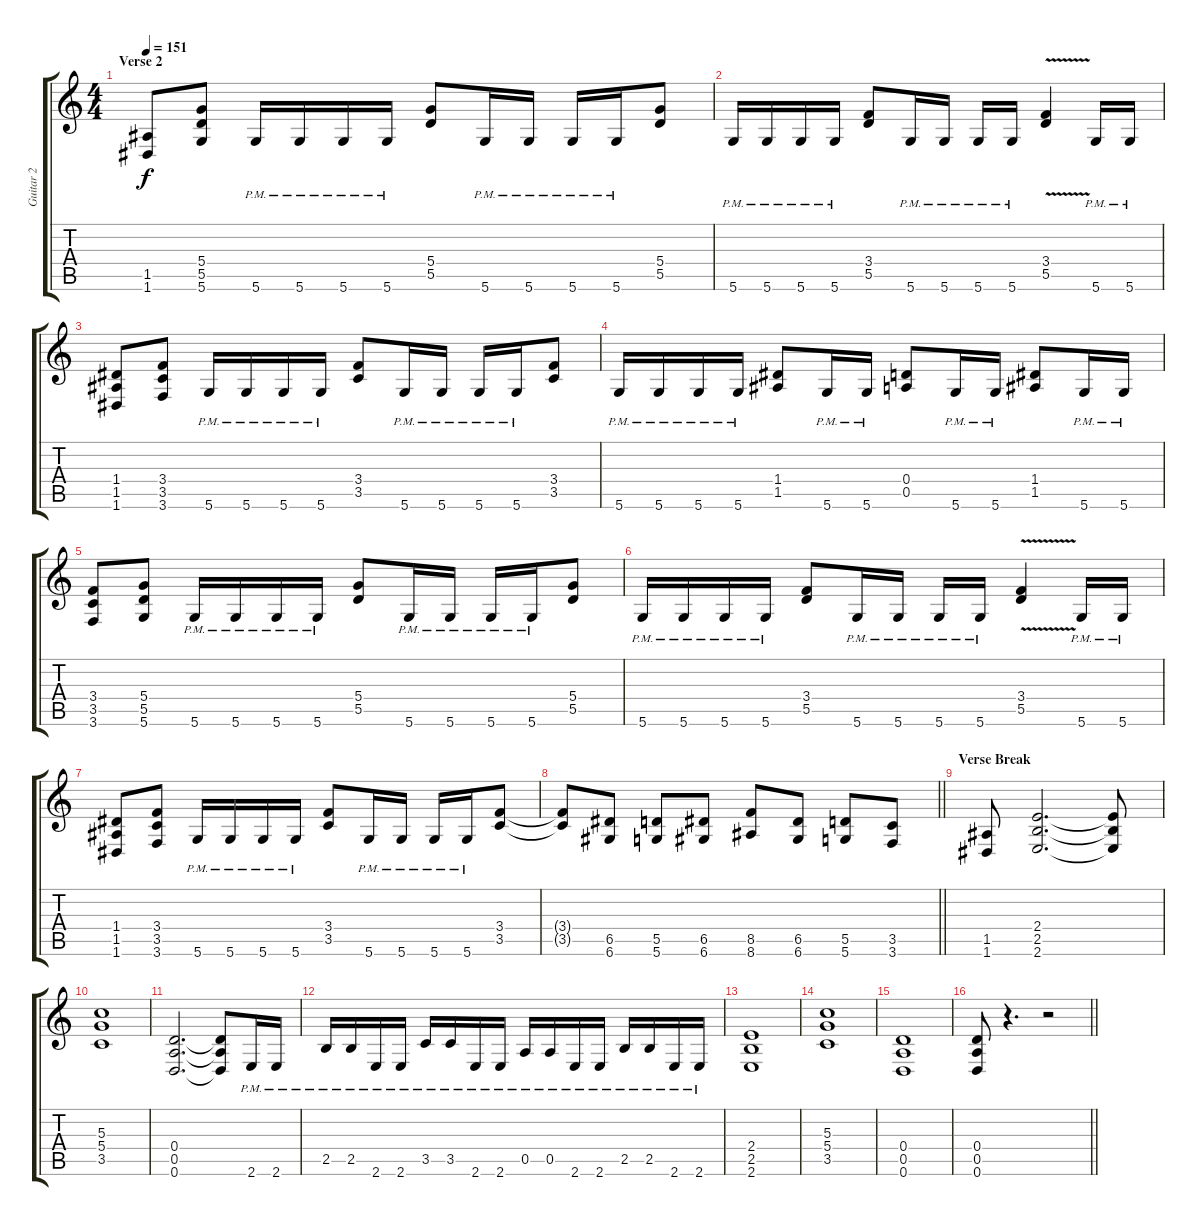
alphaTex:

\track ("Guitar 2" "Guitar 2") {instrument overdrivenguitar}
\staff {score tabs}
\tuning (E4 B3 G3 D3 A2 D2) {hide}
\ts (4 4)
\section ("" "Verse 2")
\tempo 151
\clef g2
\ks c
(1.5 1.6).8{dy f} (5.4 5.5 5.6).8 5.6{pm}.16 5.6{pm}.16 5.6{pm}.16 5.6{pm}.16 (5.4 5.5).8 5.6{pm}.16 5.6{pm}.16 5.6{pm}.16 5.6{pm}.16 (5.4 5.5).8 |
5.6{pm}.16 5.6{pm}.16 5.6{pm}.16 5.6{pm}.16 (3.4 5.5).8 5.6{pm}.16 5.6{pm}.16 5.6{pm}.16 5.6{pm}.16 (3.4{v} 5.5{v}).4 5.6{pm}.16 5.6{pm}.16 |
(1.4 1.5 1.6).8 (3.4 3.5 3.6).8 5.6{pm}.16 5.6{pm}.16 5.6{pm}.16 5.6{pm}.16 (3.4 3.5).8 5.6{pm}.16 5.6{pm}.16 5.6{pm}.16 5.6{pm}.16 (3.4 3.5).8 |
5.6{pm}.16 5.6{pm}.16 5.6{pm}.16 5.6{pm}.16 (1.4 1.5).8 5.6{pm}.16 5.6{pm}.16 (0.4 0.5).8 5.6{pm}.16 5.6{pm}.16 (1.4 1.5).8 5.6{pm}.16 5.6{pm}.16 |
(3.4 3.5 3.6).8 (5.4 5.5 5.6).8 5.6{pm}.16 5.6{pm}.16 5.6{pm}.16 5.6{pm}.16 (5.4 5.5).8 5.6{pm}.16 5.6{pm}.16 5.6{pm}.16 5.6{pm}.16 (5.4 5.5).8 |
5.6{pm}.16 5.6{pm}.16 5.6{pm}.16 5.6{pm}.16 (3.4 5.5).8 5.6{pm}.16 5.6{pm}.16 5.6{pm}.16 5.6{pm}.16 (3.4{v} 5.5{v}).4 5.6{pm}.16 5.6{pm}.16 |
(1.4 1.5 1.6).8 (3.4 3.5 3.6).8 5.6{pm}.16 5.6{pm}.16 5.6{pm}.16 5.6{pm}.16 (3.4 3.5).8 5.6{pm}.16 5.6{pm}.16 5.6{pm}.16 5.6{pm}.16 (3.4 3.5).8 |
\barLineRight lightlight
(3.4{t} 3.5{t}).8 (6.5 6.6).8 (5.5 5.6).8 (6.5 6.6).8 (8.5 8.6).8 (6.5 6.6).8 (5.5 5.6).8 (3.5 3.6).8 |
\section ("" "Verse Break")
(1.5 1.6).8 (2.4 2.5 2.6).2{d} (2.4{t} 2.5{t} 2.6{t}).8 |
(5.3 5.4 3.5).1 |
(0.4 0.5 0.6).2{d} (0.4{t} 0.5{t} 0.6{t}).8 2.6{pm}.16 2.6{pm}.16 |
2.5{pm}.16 2.5{pm}.16 2.6{pm}.16 2.6{pm}.16 3.5{pm}.16 3.5{pm}.16 2.6{pm}.16 2.6{pm}.16 0.5{pm}.16 0.5{pm}.16 2.6{pm}.16 2.6{pm}.16 2.5{pm}.16 2.5{pm}.16 2.6{pm}.16 2.6{pm}.16 |
(2.4 2.5 2.6).1 |
(5.3 5.4 3.5).1 |
(0.4 0.5 0.6).1 |
\barLineRight lightlight
(0.4 0.5 0.6).8 r.4{d} r.2
